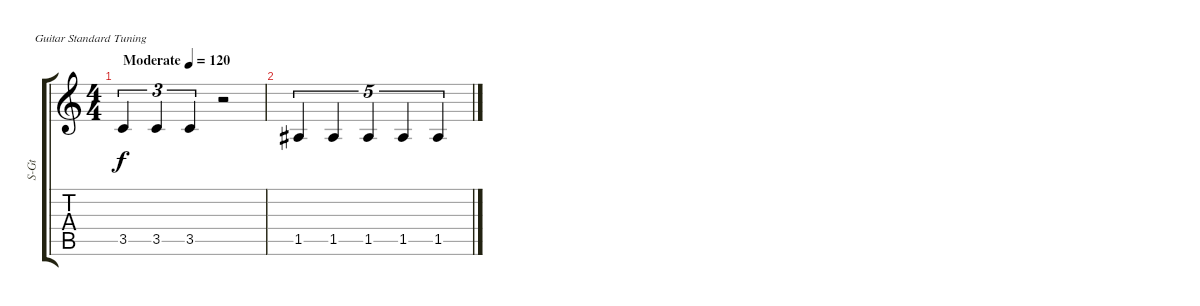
\bracketExtendMode groupsimilarinstruments
\otherSystemsTrackNameOrientation horizontal
\track ("Track 1" "S-Gt") {instrument acousticguitarsteel}
\staff {score tabs}
\tuning (E4 B3 G3 D3 A2 E2)
\ts (4 4)
\beaming (8 2 2 2 2)
\tempo (120 "Moderate")
\clef g2
\ks c
3.5.4{tu (3 2) dy f instrument acousticguitarsteel beam Up} 3.5.4{tu (3 2) beam Up} 3.5.4{tu (3 2) beam Up} r.2{beam Up} |
1.5{acc #}.4{tu (5 4) beam Up} 1.5{acc #}.4{tu (5 4) beam Up} 1.5{acc #}.4{tu (5 4) beam Up} 1.5{acc #}.4{tu (5 4) beam Up} 1.5{acc #}.4{tu (5 4) beam Up}
